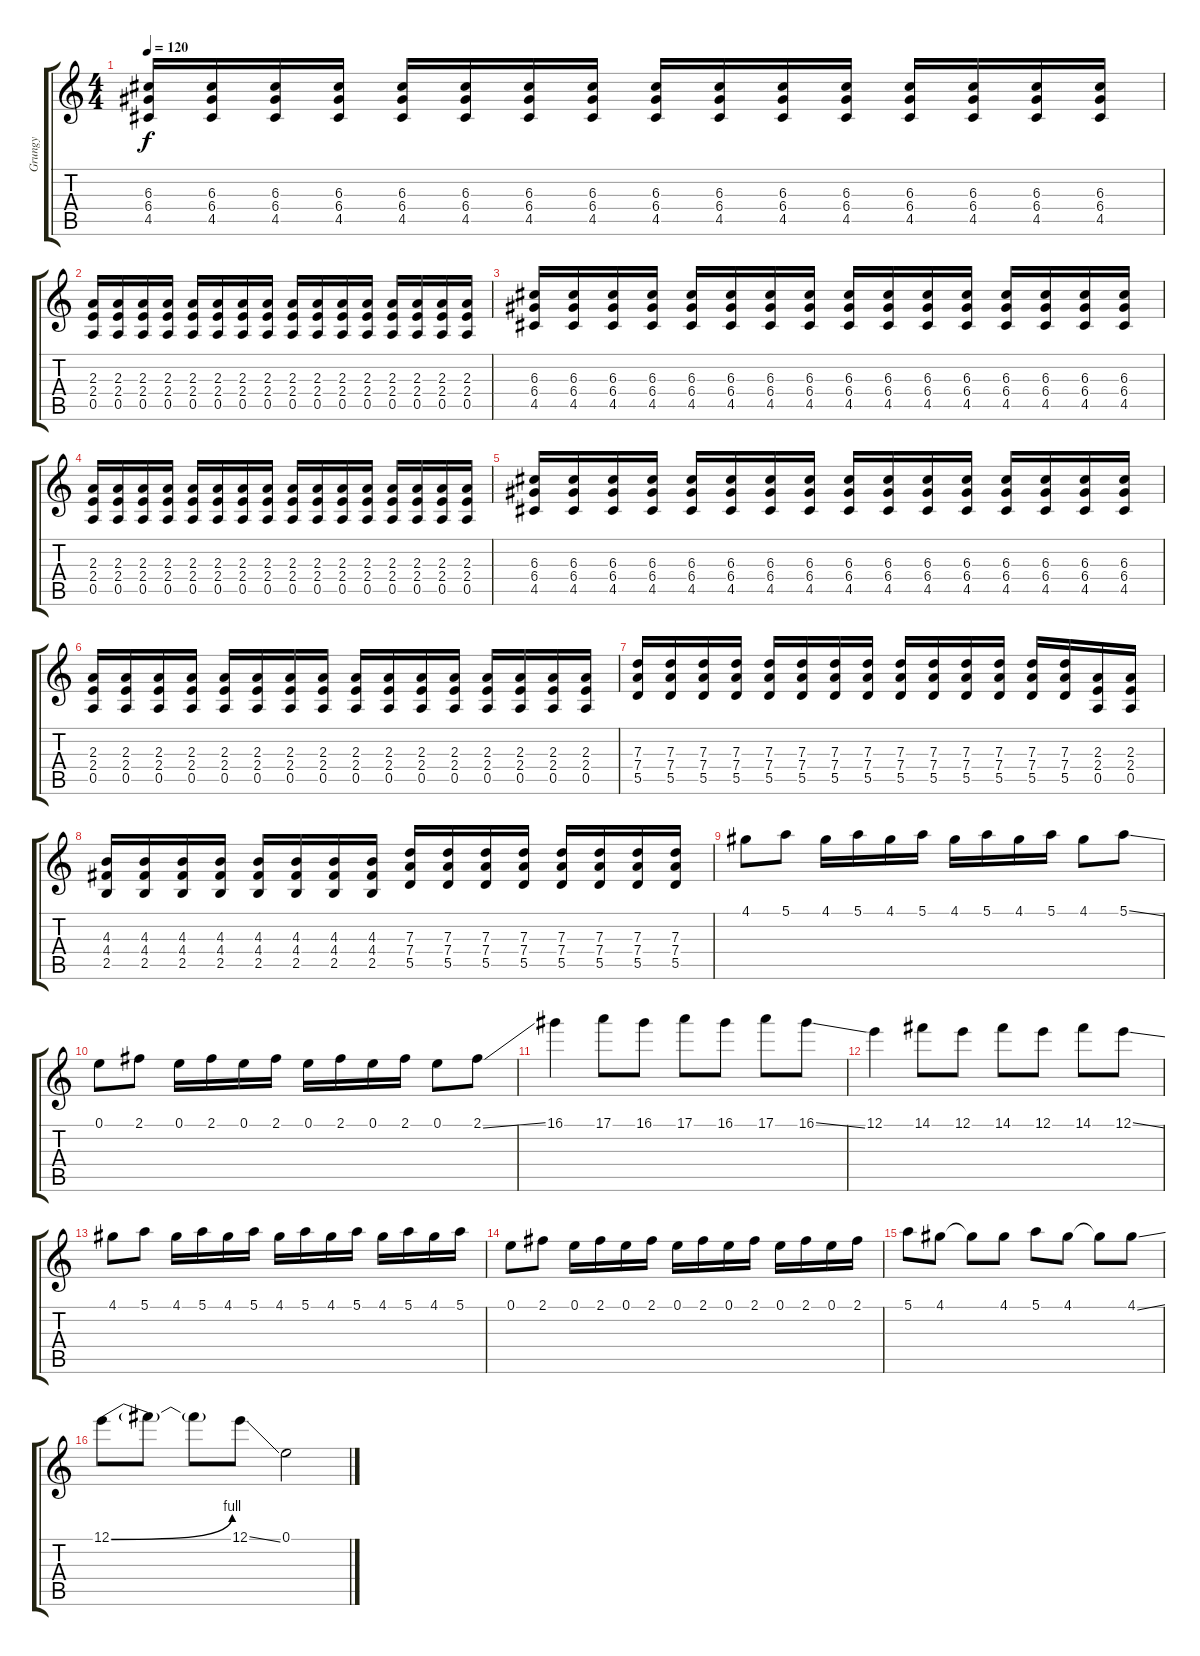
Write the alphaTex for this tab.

\track ("Grungy" "Grungy") {instrument distortionguitar}
\staff {score tabs}
\tuning (E4 B3 G3 D3 A2 E2) {hide}
\ts (4 4)
\tempo 120
\clef g2
\ks c
(6.3 6.4 4.5).16{dy f} (6.3 6.4 4.5).16 (6.3 6.4 4.5).16 (6.3 6.4 4.5).16 (6.3 6.4 4.5).16 (6.3 6.4 4.5).16 (6.3 6.4 4.5).16 (6.3 6.4 4.5).16 (6.3 6.4 4.5).16 (6.3 6.4 4.5).16 (6.3 6.4 4.5).16 (6.3 6.4 4.5).16 (6.3 6.4 4.5).16 (6.3 6.4 4.5).16 (6.3 6.4 4.5).16 (6.3 6.4 4.5).16 |
(2.3 2.4 0.5).16 (2.3 2.4 0.5).16 (2.3 2.4 0.5).16 (2.3 2.4 0.5).16 (2.3 2.4 0.5).16 (2.3 2.4 0.5).16 (2.3 2.4 0.5).16 (2.3 2.4 0.5).16 (2.3 2.4 0.5).16 (2.3 2.4 0.5).16 (2.3 2.4 0.5).16 (2.3 2.4 0.5).16 (2.3 2.4 0.5).16 (2.3 2.4 0.5).16 (2.3 2.4 0.5).16 (2.3 2.4 0.5).16 |
(6.3 6.4 4.5).16 (6.3 6.4 4.5).16 (6.3 6.4 4.5).16 (6.3 6.4 4.5).16 (6.3 6.4 4.5).16 (6.3 6.4 4.5).16 (6.3 6.4 4.5).16 (6.3 6.4 4.5).16 (6.3 6.4 4.5).16 (6.3 6.4 4.5).16 (6.3 6.4 4.5).16 (6.3 6.4 4.5).16 (6.3 6.4 4.5).16 (6.3 6.4 4.5).16 (6.3 6.4 4.5).16 (6.3 6.4 4.5).16 |
(2.3 2.4 0.5).16 (2.3 2.4 0.5).16 (2.3 2.4 0.5).16 (2.3 2.4 0.5).16 (2.3 2.4 0.5).16 (2.3 2.4 0.5).16 (2.3 2.4 0.5).16 (2.3 2.4 0.5).16 (2.3 2.4 0.5).16 (2.3 2.4 0.5).16 (2.3 2.4 0.5).16 (2.3 2.4 0.5).16 (2.3 2.4 0.5).16 (2.3 2.4 0.5).16 (2.3 2.4 0.5).16 (2.3 2.4 0.5).16 |
(6.3 6.4 4.5).16 (6.3 6.4 4.5).16 (6.3 6.4 4.5).16 (6.3 6.4 4.5).16 (6.3 6.4 4.5).16 (6.3 6.4 4.5).16 (6.3 6.4 4.5).16 (6.3 6.4 4.5).16 (6.3 6.4 4.5).16 (6.3 6.4 4.5).16 (6.3 6.4 4.5).16 (6.3 6.4 4.5).16 (6.3 6.4 4.5).16 (6.3 6.4 4.5).16 (6.3 6.4 4.5).16 (6.3 6.4 4.5).16 |
(2.3 2.4 0.5).16 (2.3 2.4 0.5).16 (2.3 2.4 0.5).16 (2.3 2.4 0.5).16 (2.3 2.4 0.5).16 (2.3 2.4 0.5).16 (2.3 2.4 0.5).16 (2.3 2.4 0.5).16 (2.3 2.4 0.5).16 (2.3 2.4 0.5).16 (2.3 2.4 0.5).16 (2.3 2.4 0.5).16 (2.3 2.4 0.5).16 (2.3 2.4 0.5).16 (2.3 2.4 0.5).16 (2.3 2.4 0.5).16 |
(7.3 7.4 5.5).16 (7.3 7.4 5.5).16 (7.3 7.4 5.5).16 (7.3 7.4 5.5).16 (7.3 7.4 5.5).16 (7.3 7.4 5.5).16 (7.3 7.4 5.5).16 (7.3 7.4 5.5).16 (7.3 7.4 5.5).16 (7.3 7.4 5.5).16 (7.3 7.4 5.5).16 (7.3 7.4 5.5).16 (7.3 7.4 5.5).16 (7.3 7.4 5.5).16 (2.3 2.4 0.5).16 (2.3 2.4 0.5).16 |
(4.3 4.4 2.5).16 (4.3 4.4 2.5).16 (4.3 4.4 2.5).16 (4.3 4.4 2.5).16 (4.3 4.4 2.5).16 (4.3 4.4 2.5).16 (4.3 4.4 2.5).16 (4.3 4.4 2.5).16 (7.3 7.4 5.5).16 (7.3 7.4 5.5).16 (7.3 7.4 5.5).16 (7.3 7.4 5.5).16 (7.3 7.4 5.5).16 (7.3 7.4 5.5).16 (7.3 7.4 5.5).16 (7.3 7.4 5.5).16 |
4.1.8 5.1.8 4.1.16 5.1.16 4.1.16 5.1.16 4.1.16 5.1.16 4.1.16 5.1.16 4.1.8 5.1{ss}.8 |
0.1.8 2.1.8 0.1.16 2.1.16 0.1.16 2.1.16 0.1.16 2.1.16 0.1.16 2.1.16 0.1.8 2.1{ss}.8 |
16.1.4 17.1.8 16.1.8 17.1.8 16.1.8 17.1.8 16.1{ss}.8 |
12.1.4 14.1.8 12.1.8 14.1.8 12.1.8 14.1.8 12.1{ss}.8 |
4.1.8 5.1.8 4.1.16 5.1.16 4.1.16 5.1.16 4.1.16 5.1.16 4.1.16 5.1.16 4.1.16 5.1.16 4.1.16 5.1.16 |
0.1.8 2.1.8 0.1.16 2.1.16 0.1.16 2.1.16 0.1.16 2.1.16 0.1.16 2.1.16 0.1.16 2.1.16 0.1.16 2.1.16 |
5.1.8 4.1.8 4.1{t}.8 4.1.8 5.1.8 4.1.8 4.1{t}.8 4.1{ss}.8 |
12.1{be (bend 0 0 60 4)}.8 12.1{t}.8 12.1{t}.8 12.1{ss}.8 0.1.2
